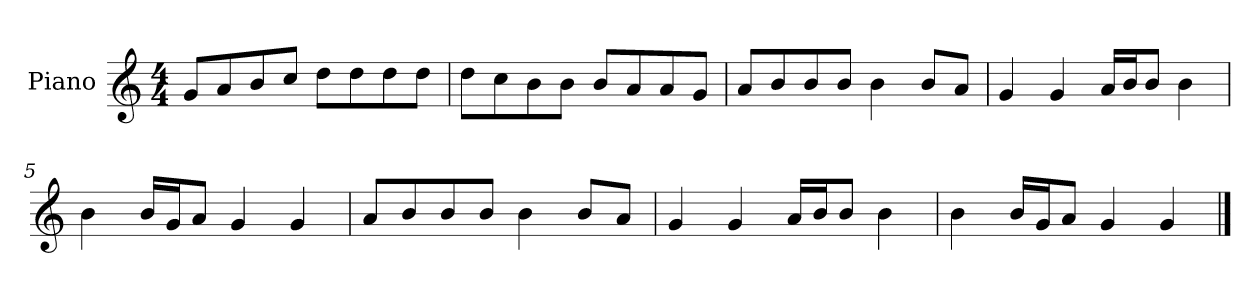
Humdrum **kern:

**kern
*part1
*staff1
*I"Piano
*I'P-no
*clefG2
*k[]
*M4/4
*MM90
=1
8g/L
8a/
8b/
8cc/J
8dd\L
8dd\
8dd\
8dd\J
=2
8dd\L
8cc\
8b\
8b\J
8b/L
8a/
8a/
8g/J
=3
8a/L
8b/
8b/
8b/J
4b\
8b/L
8a/J
=4
4g/
4g/
16a/LL
16b/J
8b/J
4b\
=5
4b\
16b/LL
16g/J
8a/J
4g/
4g/
!!LO:LB:g=z
=6
8a/L
8b/
8b/
8b/J
4b\
8b/L
8a/J
=7
4g/
4g/
16a/LL
16b/J
8b/J
4b\
=8
4b\
16b/LL
16g/J
8a/J
4g/
4g/
==
*-
